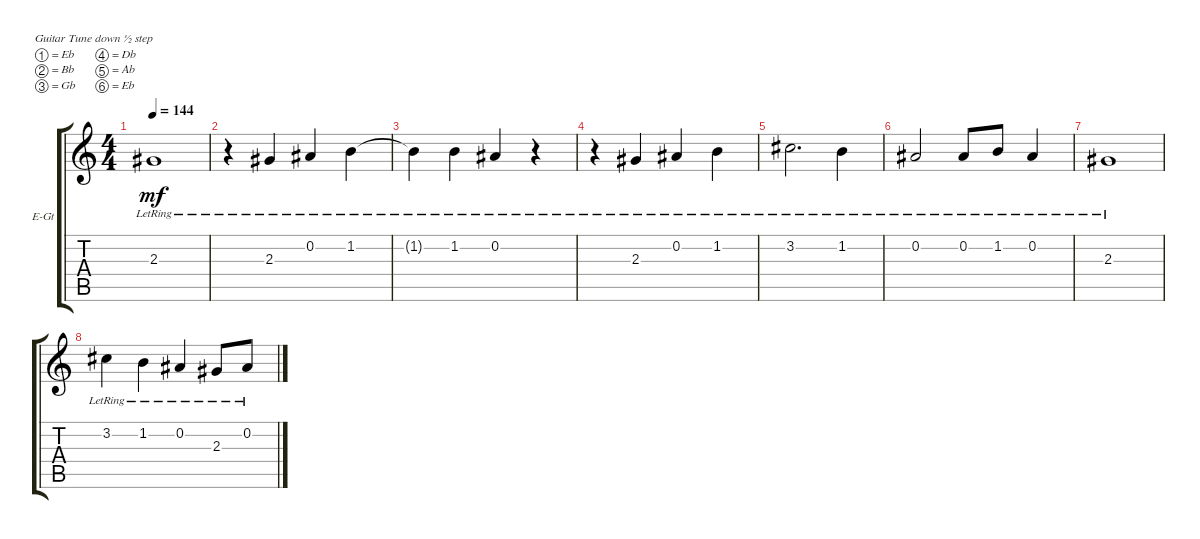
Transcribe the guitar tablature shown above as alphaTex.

\bracketExtendMode groupsimilarinstruments
\firstSystemTrackNameOrientation horizontal
\otherSystemsTrackNameOrientation horizontal
\track ("Clean Guitar 2" "E-Gt") {instrument electricguitarclean}
\staff {score tabs}
\tuning (Eb4 Bb3 Gb3 Db3 Ab2 Eb2)
\ts (4 4)
\tempo 144
\clef g2
\scale
0.333333
\ks c
2.3{lr}.1{dy mf} |
\scale
0.333333 r.4 2.3{lr}.4 0.2{lr}.4 1.2{lr}.4 |
\scale
0.333333 1.2{lr t}.4 1.2{lr}.4 0.2{lr}.4 r.4 |
\scale
0.333333 r.4 2.3{lr}.4 0.2{lr}.4 1.2{lr}.4 |
\scale
0.333333 3.2{lr}.2{d} 1.2{lr}.4 |
\scale
0.333333 0.2{lr}.2 0.2{lr}.8 1.2{lr}.8 0.2{lr}.4 |
\scale
0.333333 2.3{lr}.1 |
\scale
0.333333 3.2{lr}.4 1.2{lr}.4 0.2{lr}.4 2.3{lr}.8 0.2{lr}.8 |
\scale
0.333333 |
\scale
0.333333 |
\scale
0.333333 |
\scale
0.333333 |
\scale
0.333333 |
\scale
0.333333 |
\scale
0.333333 |
\scale
0.333333
